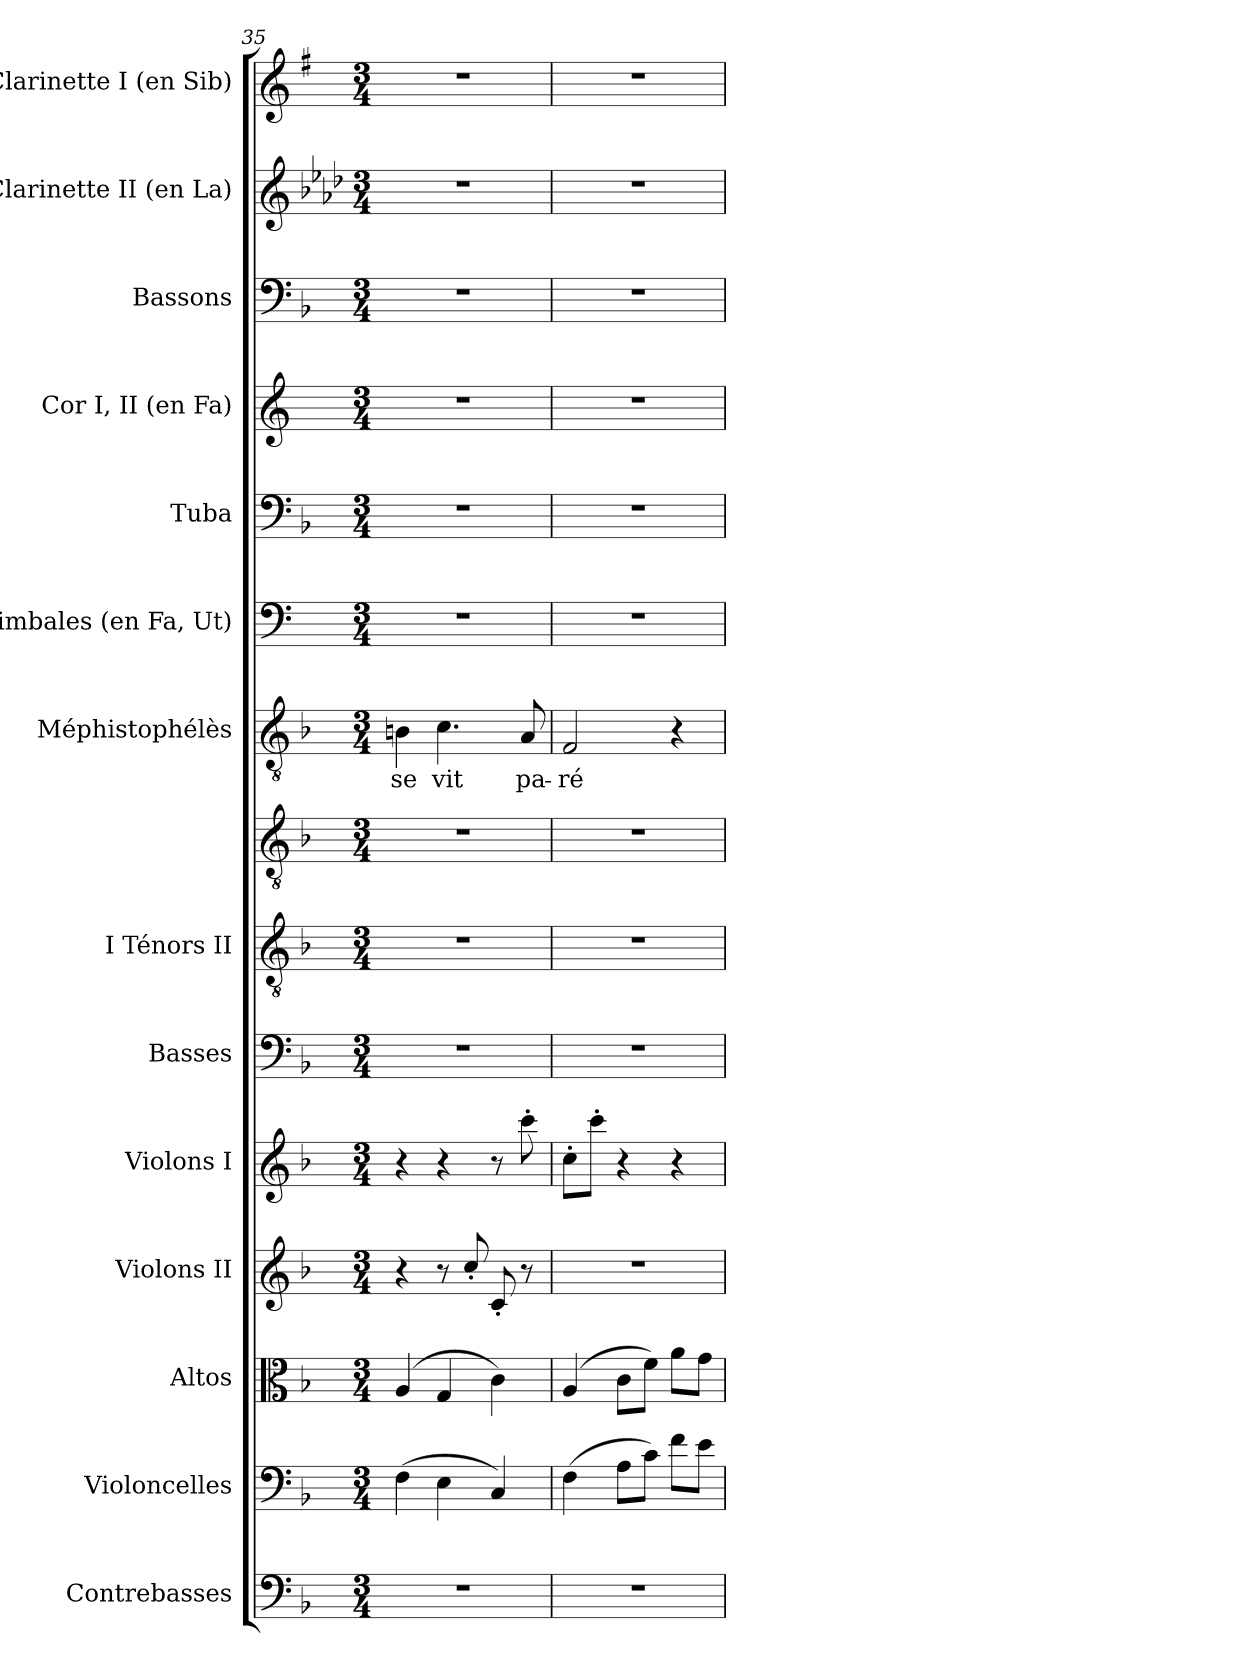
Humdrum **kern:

**kern	**kern	**kern	**kern	**kern	**kern	**kern	**kern	**kern	**text	**kern	**kern	**kern	**kern	**kern	**kern
*part14	*part13	*part12	*part11	*part10	*part9	*part8	*part8	*part7	*part7	*part6	*part5	*part4	*part3	*part2	*part1
*staff15	*staff14	*staff13	*staff12	*staff11	*staff10	*staff9	*staff8	*staff7	*staff7	*staff6	*staff5	*staff4	*staff3	*staff2	*staff1
*I"Contrebasses	*I"Violoncelles	*I"Altos	*I"Violons II	*I"Violons I	*I"Basses	*I"I  Ténors  II	*	*I"Méphistophélès	*	*I"Timbales (en Fa, Ut)	*I"Tuba	*I"Cor I, II (en Fa)	*I"Bassons	*I"Clarinette II (en La)	*I"Clarinette I (en Sib)
*I'C-b.	*I'Vlles	*I'Altos	*I'Vns II	*I'Vns I	*I'Basses	*I'Tén.	*	*I'Méphist.	*	*	*I'Tb.	*I'Cor (Fa)	*I'Bns	*I'Cl. (La)	*I'Cl. (Sib)
*clefF4	*clefF4	*clefC3	*clefG2	*clefG2	*clefF4	*clefGv2	*clefGv2	*clefGv2	*	*clefF4	*clefF4	*clefG2	*clefF4	*clefG2	*clefG2
*ITrd7c12	*	*	*	*	*	*ITrd7c12	*ITrd7c12	*ITrd7c12	*	*	*	*ITrd4c7	*	*ITrd2c3	*ITrd1c2
*k[b-]	*k[b-]	*k[b-]	*k[b-]	*k[b-]	*k[b-]	*k[b-]	*k[b-]	*k[b-]	*	*k[]	*k[b-]	*k[b-]	*k[b-]	*k[b-]	*k[b-]
*F:	*F:	*F:	*F:	*F:	*F:	*F:	*F:	*F:	*	*C:	*F:	*F:	*F:	*F:	*F:
*M3/4	*M3/4	*M3/4	*M3/4	*M3/4	*M3/4	*M3/4	*M3/4	*M3/4	*	*M3/4	*M3/4	*M3/4	*M3/4	*M3/4	*M3/4
=35	=35	=35	=35	=35	=35	=35	=35	=35	=35	=35	=35	=35	=35	=35	=35
!LO:N:vis=1	!	!	!	!	!LO:N:vis=1	!LO:N:vis=1	!LO:N:vis=1	!	!	!	!	!	!	!	!
!	!	!	!	!	!	!	!	!	!LO:LY:b:color=#000000	!LO:N:vis=1	!LO:N:vis=1	!LO:N:vis=1	!LO:N:vis=1	!LO:N:vis=1	!LO:N:vis=1
2.r	(4Fi\	(4Ai/	4r	4r	2.r	2.r	2.r	4BBni\	se	2.r	2.r	2.r	2.r	2.r	2.r
!	!	!	!	!	!	!	!	!	!LO:LY:b:color=#000000	!	!	!	!	!	!
.	4Ei\	4Gi/	8r	4r	.	.	.	4.Ci\	vit	.	.	.	.	.	.
.	.	.	8cc'i/	.	.	.	.	.	.	.	.	.	.	.	.
.	4Ci/)	4ci\)	8c'i/	8r	.	.	.	.	.	.	.	.	.	.	.
!	!	!	!	!	!	!	!	!	!LO:LY:b:color=#000000	!	!	!	!	!	!
.	.	.	8r	8ccc'i\	.	.	.	8AAi/	pa-	.	.	.	.	.	.
=36	=36	=36	=36	=36	=36	=36	=36	=36	=36	=36	=36	=36	=36	=36	=36
!LO:N:vis=1	!	!	!LO:N:vis=1	!	!LO:N:vis=1	!LO:N:vis=1	!LO:N:vis=1	!	!	!	!	!	!	!	!
!	!	!	!	!	!	!	!	!	!LO:LY:b:color=#000000	!LO:N:vis=1	!LO:N:vis=1	!LO:N:vis=1	!LO:N:vis=1	!LO:N:vis=1	!LO:N:vis=1
2.r	(4Fi\	(4Ai/	2.r	8cc'i\L	2.r	2.r	2.r	2FFi/	-ré	2.r	2.r	2.r	2.r	2.r	2.r
.	.	.	.	8ccc'i\J	.	.	.	.	.	.	.	.	.	.	.
.	8Ai\L	8ci\L	.	4r	.	.	.	.	.	.	.	.	.	.	.
.	8ci\J)	8fi\J)	.	.	.	.	.	.	.	.	.	.	.	.	.
.	8fi\L	8ai\L	.	4r	.	.	.	4r	.	.	.	.	.	.	.
.	8ei\J	8gi\J	.	.	.	.	.	.	.	.	.	.	.	.	.
=	=	=	=	=	=	=	=	=	=	=	=	=	=	=	=
*-	*-	*-	*-	*-	*-	*-	*-	*-	*-	*-	*-	*-	*-	*-	*-
